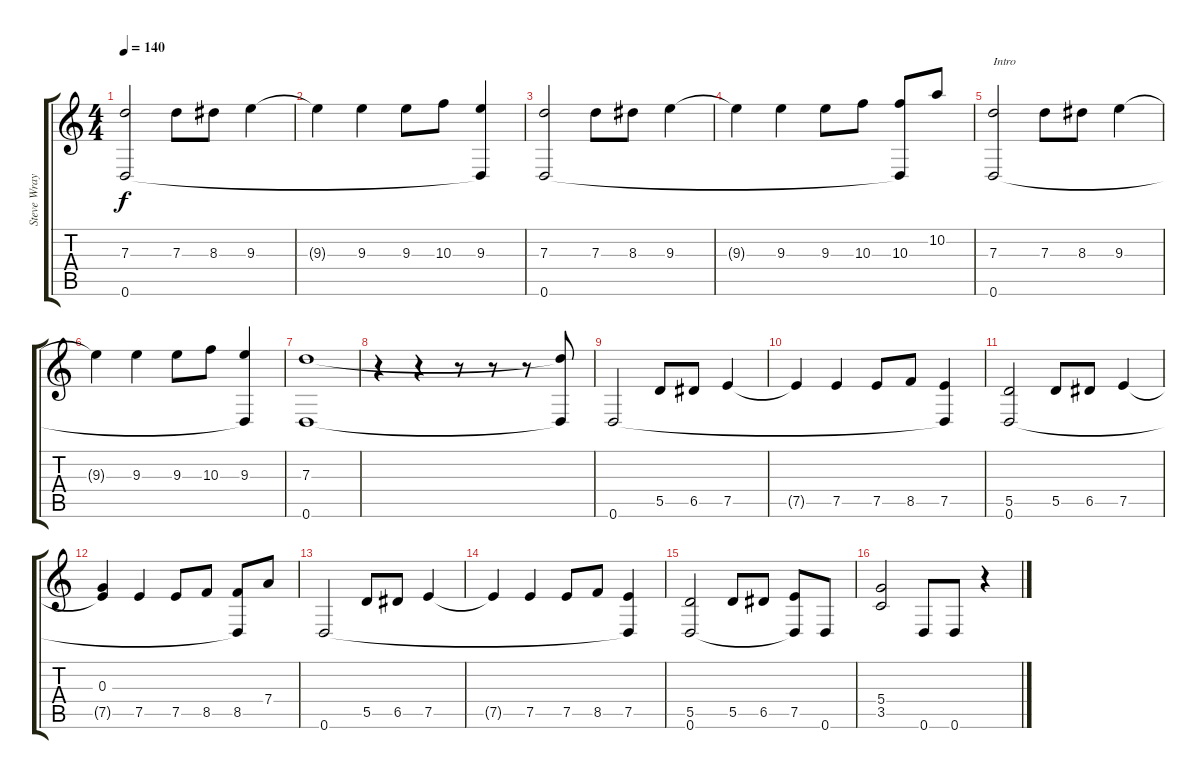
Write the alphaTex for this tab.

\track ("Steve Wray" "Steve Wray") {instrument distortionguitar}
\staff {score tabs}
\tuning (E4 B3 G3 D3 A2 D2) {hide}
\ts (4 4)
\tempo 140
\clef g2
\ks c
(7.3 0.6).2{dy f} 7.3.8 8.3.8 9.3.4 |
9.3{t}.4 9.3.4 9.3.8 10.3.8 (9.3 0.6{t}).4 |
(7.3 0.6).2 7.3.8 8.3.8 9.3.4 |
9.3{t}.4 9.3.4 9.3.8 10.3.8 (10.3 0.6{t}).8 10.2.8 |
(7.3 0.6).2{txt "Intro"} 7.3.8 8.3.8 9.3.4 |
9.3{t}.4 9.3.4 9.3.8 10.3.8 (9.3 0.6{t}).4 |
(7.3 0.6).1 |
r.4 r.4 r.8 r.8 r.8 (7.3{t} 0.6{t}).8 |
0.6.2 5.5.8 6.5.8 7.5.4 |
7.5{t}.4 7.5.4 7.5.8 8.5.8 (7.5 0.6{t}).4 |
(5.5 0.6).2 5.5.8 6.5.8 7.5.4 |
(0.3 7.5{t}).4 7.5.4 7.5.8 8.5.8 (8.5 0.6{t}).8 7.4.8 |
0.6.2 5.5.8 6.5.8 7.5.4 |
7.5{t}.4 7.5.4 7.5.8 8.5.8 (7.5 0.6{t}).4 |
(5.5 0.6).2 5.5.8 6.5.8 (7.5 0.6{t}).8 0.6.8 |
(5.4 3.5).2 0.6.8 0.6.8 r.4
